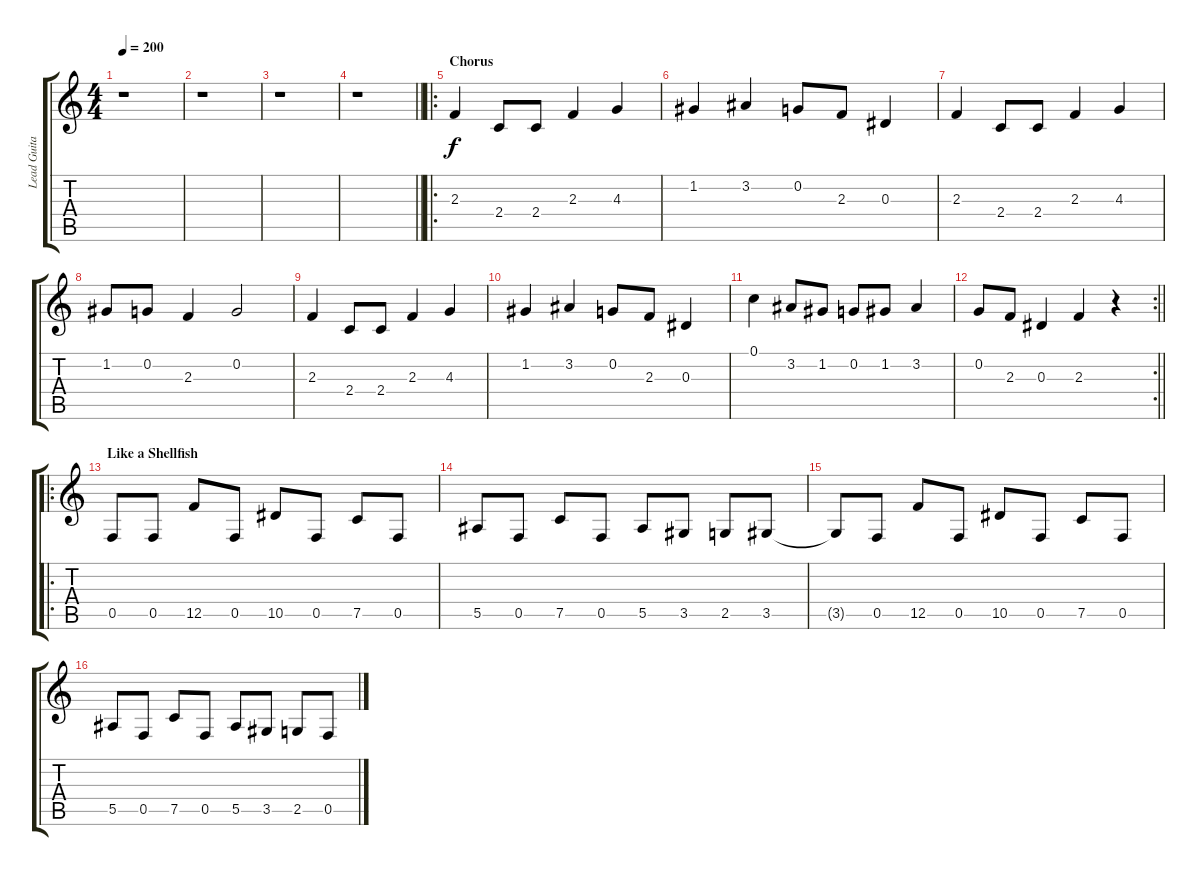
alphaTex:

\track ("Lead Guitar" "Lead Guita") {instrument overdrivenguitar}
\staff {score tabs}
\tuning (C4 G3 Eb3 Bb2 F2 C2) {hide}
\ts (4 4)
\tempo 200
\clef g2
\ks c
r.1{dy f} |
r.1 |
r.1 |
\barLineRight lightlight
r.1 |
\ro
\section ("" "Chorus")
2.3.4 2.4.8 2.4.8 2.3.4 4.3.4 |
1.2.4 3.2.4 0.2.8 2.3.8 0.3.4 |
2.3.4 2.4.8 2.4.8 2.3.4 4.3.4 |
1.2.8 0.2.8 2.3.4 0.2.2 |
2.3.4 2.4.8 2.4.8 2.3.4 4.3.4 |
1.2.4 3.2.4 0.2.8 2.3.8 0.3.4 |
0.1.4 3.2.8 1.2.8 0.2.8 1.2.8 3.2.4 |
\rc 2
\barLineRight lightlight
0.2.8 2.3.8 0.3.4 2.3.4 r.4 |
\ro
\section ("" "Like a Shellfish")
0.5.8 0.5.8 12.5.8 0.5.8 10.5.8 0.5.8 7.5.8 0.5.8 |
5.5.8 0.5.8 7.5.8 0.5.8 5.5.8 3.5.8 2.5.8 3.5.8 |
3.5{t}.8 0.5.8 12.5.8 0.5.8 10.5.8 0.5.8 7.5.8 0.5.8 |
5.5.8 0.5.8 7.5.8 0.5.8 5.5.8 3.5.8 2.5.8 0.5.8
